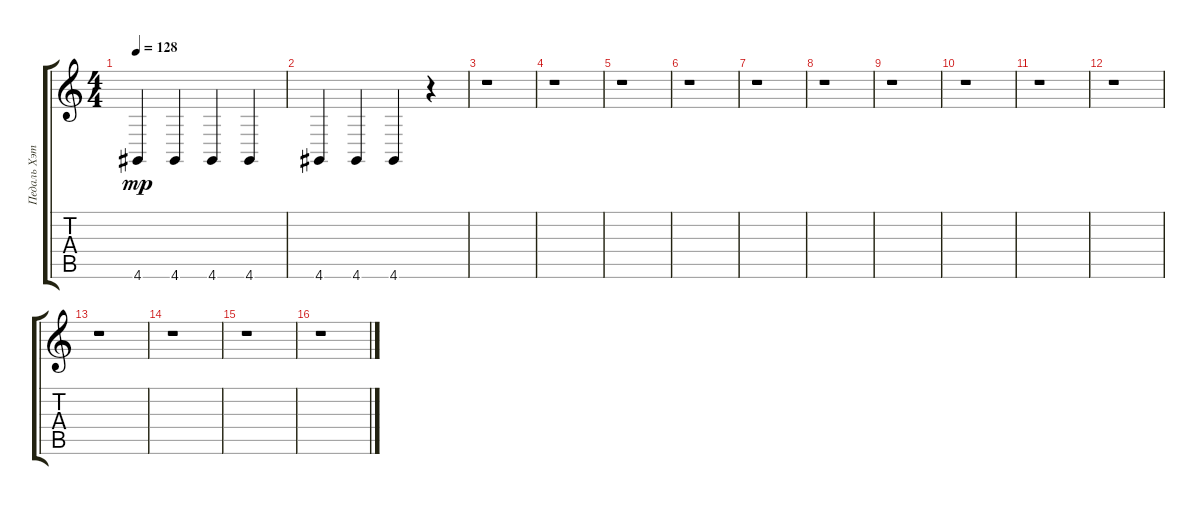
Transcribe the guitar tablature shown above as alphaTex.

\track ("Педаль Хэт" "Педаль Хэт") {instrument acousticgrandpiano}
\staff {score tabs}
\tuning (E4 B3 G3 D3 A2 E2) {hide}
\ts (4 4)
\tempo 128
\clef g2
\ks c
4.6.4{dy mp} 4.6.4 4.6.4 4.6.4 |
4.6.4 4.6.4 4.6.4 r.4 |
r.1 |
r.1 |
r.1 |
r.1 |
r.1 |
r.1 |
r.1 |
r.1 |
r.1 |
r.1 |
r.1 |
r.1 |
r.1 |
r.1
